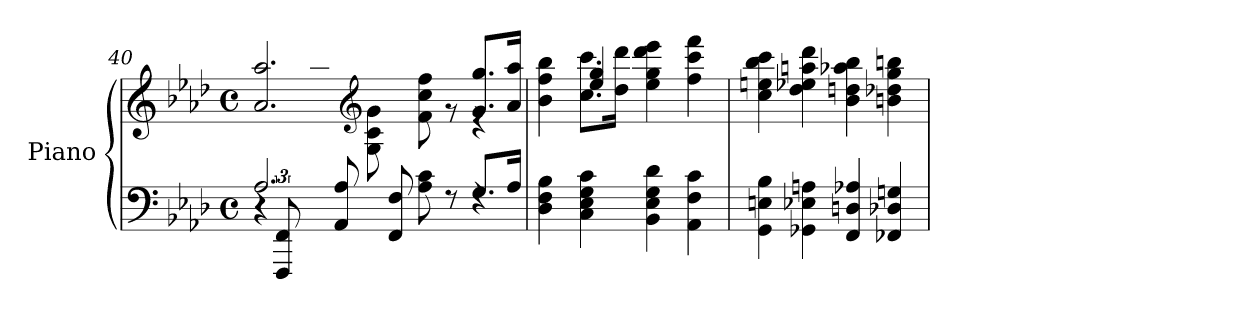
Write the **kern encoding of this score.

**kern	**kern
*part1	*part1
*staff2	*staff1
*I"Piano	*
*I'Pno.	*
*clefF4	*clefG2
*k[b-e-a-d-]	*k[b-e-a-d-]
*M4/4	*M4/4
*met(c)	*met(c)
=40	=40
*^	*^
*	*^	*	*
*	*	*	*	*Xtuplet
12ryy	2.A-/	4r	2.a-/ 2.aa-/	12ryy
12FFF/ 12FF/L	.	.	.	12ryy
*	*	*	*clefF4	*
12ryy	.	.	.	12C\ 12F\ 12c\J
*Xtuplet	*	*	*	*
12AA-/ 12A-/L	.	4rGGyy	.	12ryy
*	*	*	*clefG2	*
12ryy	.	.	.	12G\ 12c\ 12g\
12FF/ 12F/J	.	.	.	12ryy
2ryy	.	8A-\ 8c\	.	8f\ 8cc\ 8ff\
.	.	8rF	.	8rg
.	8.G/L	4rF	8.g/ 8.gg/L	4re
.	16A-/Jk	.	16a-/ 16aa-/Jk	.
*v	*v	*v	*	*
!!LO:PB:g=z	!!
=41	=41	=41
4D-\ 4F\ 4B-\	4b-\ 4ff\ 4bb-\	4rFyy
4C\ 4E-\ 4G\ 4c\	8.cc\ 8.ccc\L	4ee-/ 4gg/
.	16dd-\ 16ddd-\Jk	.
4BB-\ 4E-\ 4G\ 4d-\	4ee-\ 4gg\ 4ddd-\ 4eee-\	2rFyy
4AA-\ 4F\ 4c\	4ff\ 4ccc\ 4fff\	.
*	*v	*v
=42	=42
4GG\ 4En\ 4B-\	4cc\ 4een\ 4bb-\ 4ccc\
*	*MM128
4GG-X\ 4E-X\ 4An\	4dd-\ 4ee-X\ 4aan\ 4ddd-\
*	*MM124
4FF/ 4Dn/ 4A-X/	4b-\ 4ddn\ 4aa-X\ 4bb-\
*	*MM120
4FF-X/ 4D-X/ 4Gn/	4bn\ 4dd-X\ 4gg\ 4bbn\
=	=
*-	*-
